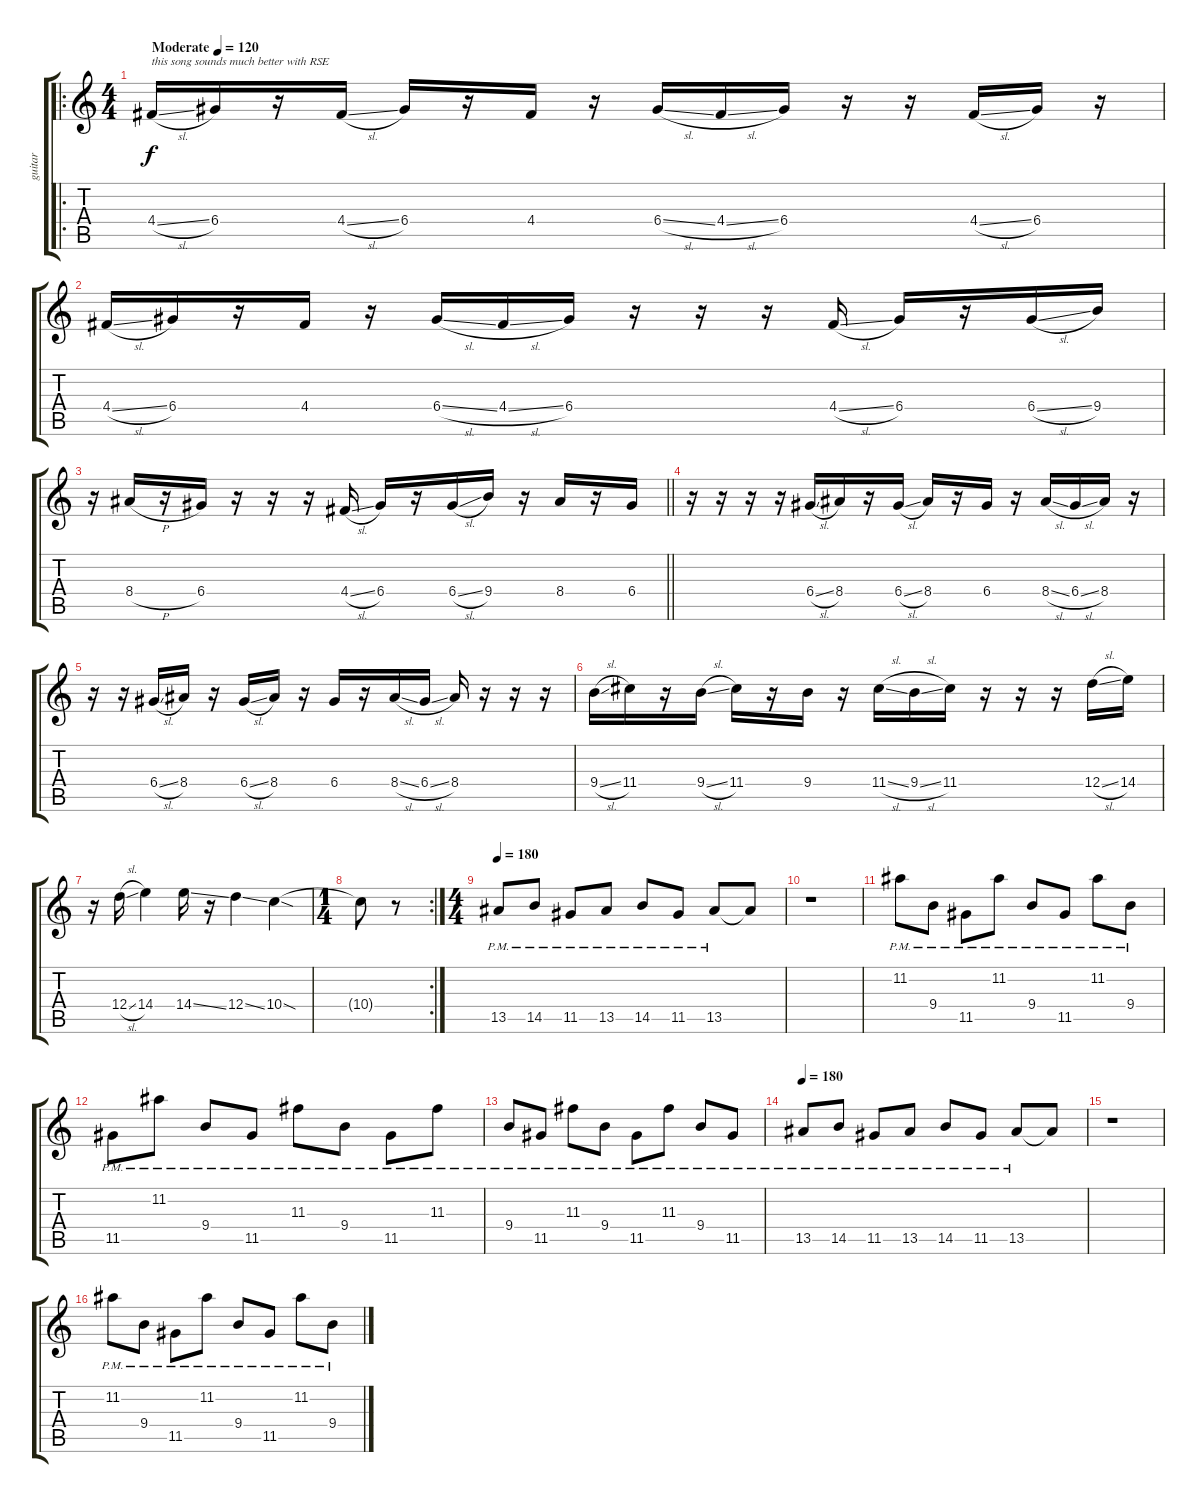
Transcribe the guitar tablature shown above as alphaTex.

\track ("guitar" "guitar") {instrument distortionguitar}
\staff {score tabs}
\tuning (E4 B3 G3 D3 A2 E2) {hide}
\ro
\ts (4 4)
\tempo (120 "Moderate")
\clef g2
\ks c
4.4{sl}.16{txt "this song sounds much better with RSE" dy f instrument distortionguitar} 6.4.16 r.16 4.4{sl}.16 6.4.16 r.16 4.4.16 r.16 6.4{sl}.16 4.4{sl}.16 6.4.16 r.16 r.16 4.4{sl}.16 6.4.16 r.16 |
4.4{sl}.16 6.4.16 r.16 4.4.16 r.16 6.4{sl}.16 4.4{sl}.16 6.4.16 r.16 r.16 r.16 4.4{sl}.16 6.4.16 r.16 6.4{sl}.16 9.4.16 |
\barLineRight lightlight
r.16 8.4{h}.16 r.16 6.4.16 r.16 r.16 r.16 4.4{sl}.16 6.4.16 r.16 6.4{sl}.16 9.4.16 r.16 8.4.16 r.16 6.4.16 |
r.16 r.16 r.16 r.16 6.4{sl}.16 8.4.16 r.16 6.4{sl}.16 8.4.16 r.16 6.4.16 r.16 8.4{sl}.16 6.4{sl}.16 8.4.16 r.16 |
r.16 r.16 6.4{sl}.16 8.4.16 r.16 6.4{sl}.16 8.4.16 r.16 6.4.16 r.16 8.4{sl}.16 6.4{sl}.16 8.4.16 r.16 r.16 r.16 |
9.4{sl}.16 11.4.16 r.16 9.4{sl}.16 11.4.16 r.16 9.4.16 r.16 11.4{sl}.16 9.4{sl}.16 11.4.16 r.16 r.16 r.16 12.4{sl}.16 14.4.16 |
r.16 12.4{sl}.16 14.4.4 14.4{ss}.16 r.16 12.4{ss}.4 10.4{sod}.4 |
\rc 2
\ts (1 4)
10.4{t}.8 r.8 |
\ts (4 4)
\tempo 180
13.5{pm}.8 14.5{pm}.8 11.5{pm}.8 13.5{pm}.8 14.5{pm}.8 11.5{pm}.8 13.5{pm}.8 13.5{t}.8 |
r.1 |
11.2{pm}.8 9.4{pm}.8 11.5{pm}.8 11.2{pm}.8 9.4{pm}.8 11.5{pm}.8 11.2{pm}.8 9.4{pm}.8 |
11.5{pm}.8 11.2{pm}.8 9.4{pm}.8 11.5{pm}.8 11.3{pm}.8 9.4{pm}.8 11.5{pm}.8 11.3{pm}.8 |
9.4{pm}.8 11.5{pm}.8 11.3{pm}.8 9.4{pm}.8 11.5{pm}.8 11.3{pm}.8 9.4{pm}.8 11.5{pm}.8 |
\tempo 180
13.5{pm}.8 14.5{pm}.8 11.5{pm}.8 13.5{pm}.8 14.5{pm}.8 11.5{pm}.8 13.5{pm}.8 13.5{t}.8 |
r.1 |
11.2{pm}.8 9.4{pm}.8 11.5{pm}.8 11.2{pm}.8 9.4{pm}.8 11.5{pm}.8 11.2{pm}.8 9.4{pm}.8
